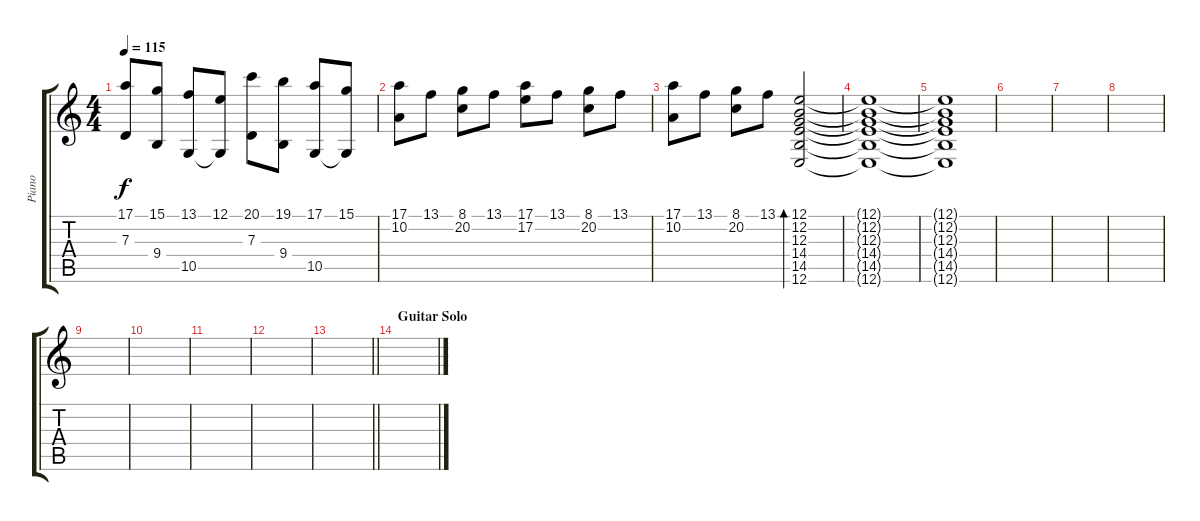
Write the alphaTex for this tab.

\track ("Piano" "Piano") {instrument acousticgrandpiano}
\staff {score tabs}
\tuning (E4 B3 G3 D3 A2 E2) {hide}
\ts (4 4)
\tempo 115
\clef g2
\ks c
(17.1 7.3).8{dy f} (15.1 9.4).8 (13.1 10.5).8 (12.1 10.5{t}).8 (20.1 7.3).8 (19.1 9.4).8 (17.1 10.5).8 (15.1 10.5{t}).8 |
(17.1 10.2).8 13.1.8 (8.1 20.2).8 13.1.8 (17.1 17.2).8 13.1.8 (8.1 20.2).8 13.1.8 |
(17.1 10.2).8 13.1.8 (8.1 20.2).8 13.1.8 (12.1 12.2 12.3 14.4 14.5 12.6).2{bd 120} |
(12.1{t} 12.2{t} 12.3{t} 14.4{t} 14.5{t} 12.6{t}).1 |
(12.1{t} 12.2{t} 12.3{t} 14.4{t} 14.5{t} 12.6{t}).1 |
|
|
|
|
|
|
|
\barLineRight lightlight
|
\section ("" "Guitar Solo")
